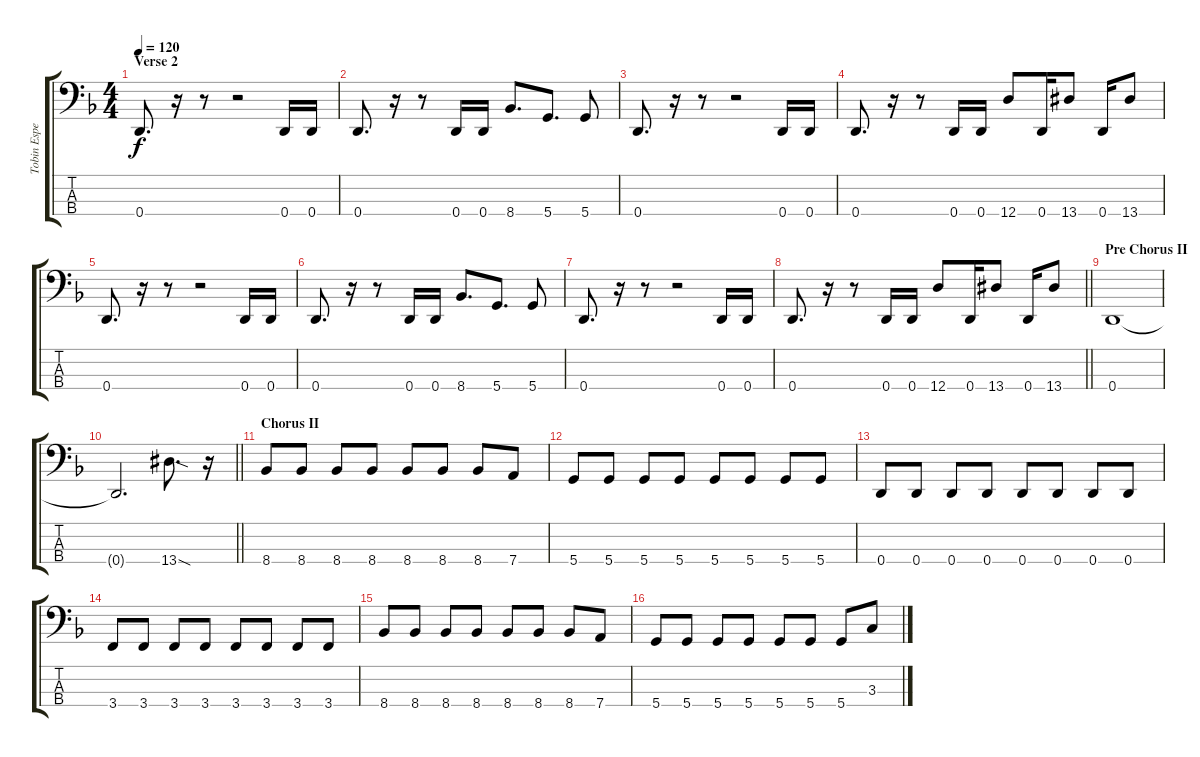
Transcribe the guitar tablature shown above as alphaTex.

\track ("Tobin Esperance" "Tobin Espe") {instrument electricbassfinger}
\staff {score tabs}
\tuning (G2 D2 A1 D1) {hide}
\ts (4 4)
\section ("" "Verse 2")
\tempo 120
\clef f4
\ks dminor
0.4.8{d dy f} r.16 r.8 r.2 0.4.16 0.4.16 |
0.4.8{d} r.16 r.8 0.4.16 0.4.16 8.4.8{d} 5.4.8{d} 5.4.8 |
0.4.8{d} r.16 r.8 r.2 0.4.16 0.4.16 |
0.4.8{d} r.16 r.8 0.4.16 0.4.16 12.4.8 0.4.16 13.4{acc #}.8 0.4.16 13.4{acc #}.8 |
0.4.8{d} r.16 r.8 r.2 0.4.16 0.4.16 |
0.4.8{d} r.16 r.8 0.4.16 0.4.16 8.4.8{d} 5.4.8{d} 5.4.8 |
0.4.8{d} r.16 r.8 r.2 0.4.16 0.4.16 |
\barLineRight lightlight
0.4.8{d} r.16 r.8 0.4.16 0.4.16 12.4.8 0.4.16 13.4{acc #}.8 0.4.16 13.4{acc #}.8 |
\section ("" "Pre Chorus II")
0.4.1 |
\barLineRight lightlight
0.4{t}.2{d} 13.4{sod acc #}.8{d} r.16 |
\section ("" "Chorus II")
8.4.8 8.4.8 8.4.8 8.4.8 8.4.8 8.4.8 8.4.8 7.4.8 |
5.4.8 5.4.8 5.4.8 5.4.8 5.4.8 5.4.8 5.4.8 5.4.8 |
0.4.8 0.4.8 0.4.8 0.4.8 0.4.8 0.4.8 0.4.8 0.4.8 |
3.4.8 3.4.8 3.4.8 3.4.8 3.4.8 3.4.8 3.4.8 3.4.8 |
8.4.8 8.4.8 8.4.8 8.4.8 8.4.8 8.4.8 8.4.8 7.4.8 |
5.4.8 5.4.8 5.4.8 5.4.8 5.4.8 5.4.8 5.4.8 3.3.8
